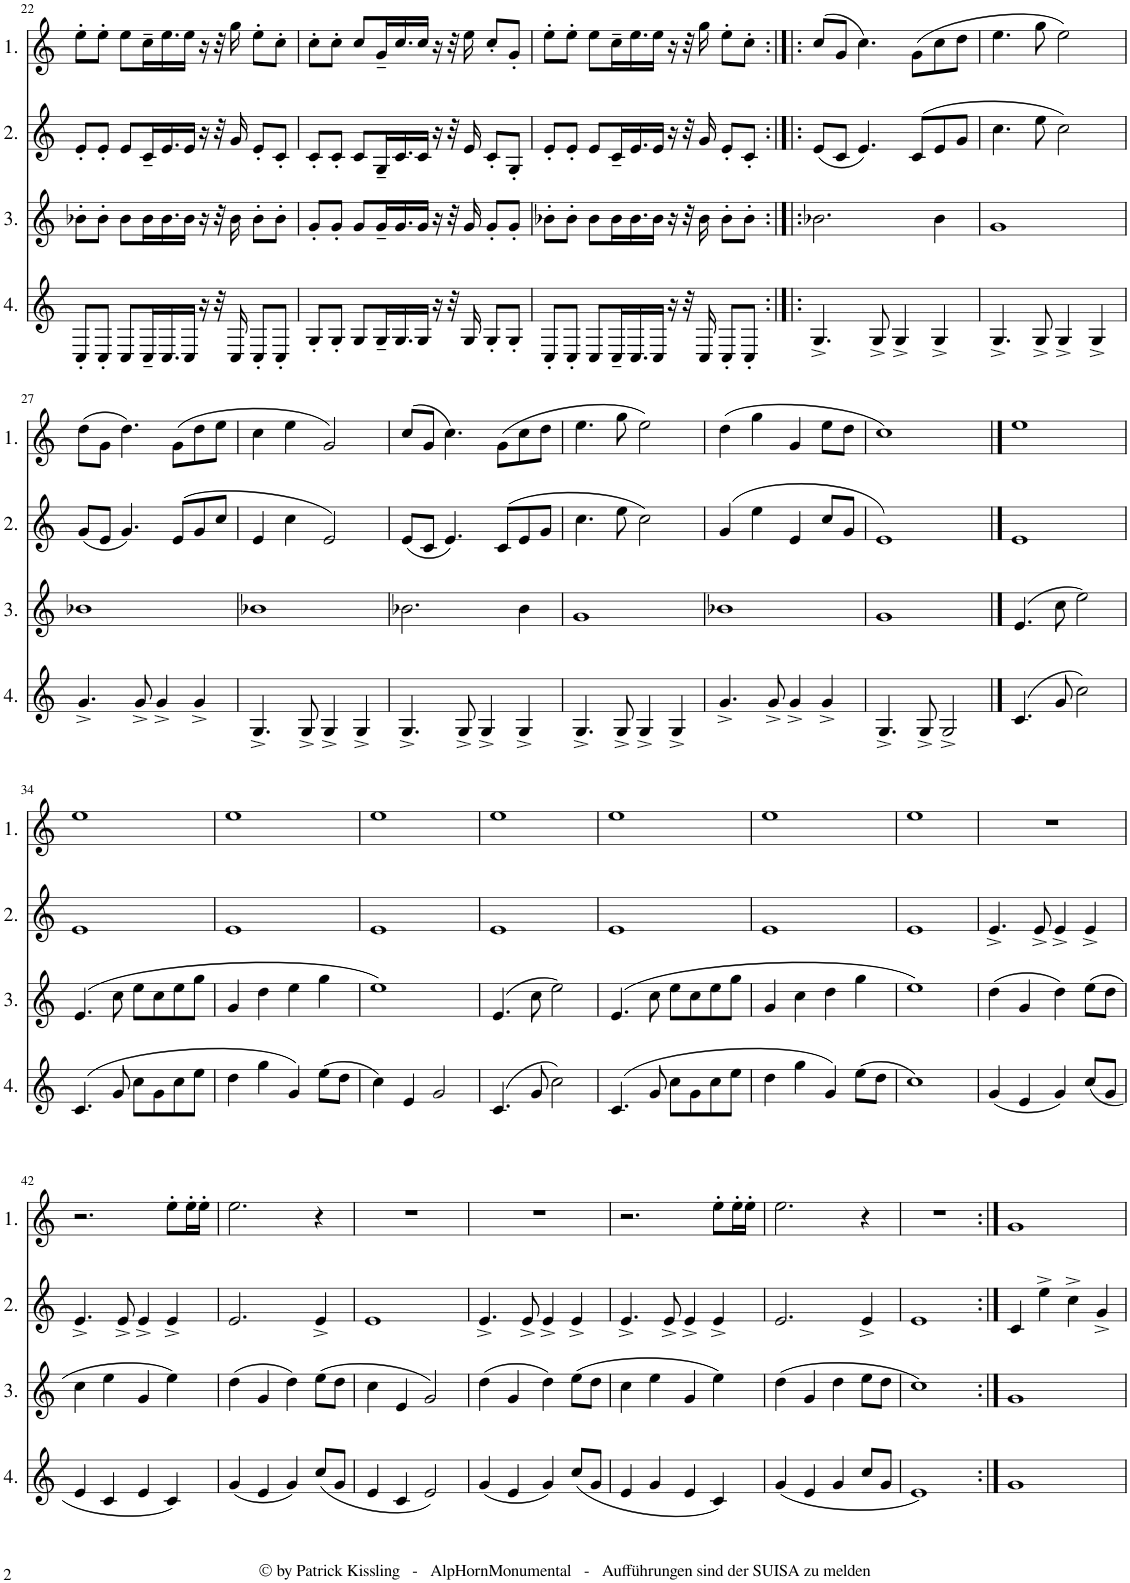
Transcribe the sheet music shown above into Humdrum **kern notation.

**kern	**kern	**kern	**kern
*part4	*part3	*part2	*part1
*staff4	*staff3	*staff2	*staff1
*I"4. in F	*I"3. in F	*I"2. in AS	*I"1. in AS
!!LO:PB:g=z
*clefG2	*clefG2	*clefG2	*clefG2
*Trd4c7	*Trd4c7	*Trd4c7	*Trd4c7
*k[]	*k[]	*k[]	*k[]
*M4/4	*M4/4	*M4/4	*M4/4
=22	=22	=22	=22
8C'/L	8b-X'\L	8e'/L	8ee'\L
8C'/J	8b-'\J	8e'/J	8ee'\J
8C/L	8b-\L	8e/L	8ee\L
16C~/L	16b-\L	16c~/L	16cc~\L
16.C/	16.b-\	16.e/	16.ee\
16C/JJ	16b-\JJ	16e/JJ	16ee\JJ
16r	16r	16r	16r
32r	32r	32r	32r
16C/	16b-\	16g/	16gg\
8C'/L	8b-'\L	8e'/L	8ee'\L
8C'/J	8b-'\J	8c'/J	8cc'\J
=23	=23	=23	=23
8G'/L	8g'/L	8c'/L	8cc'\L
8G'/J	8g'/J	8c'/J	8cc'\J
8G/L	8g/L	8c/L	8cc/L
16G~/L	16g~/L	16G~/L	16g~/L
16.G/	16.g/	16.c/	16.cc/
16G/JJ	16g/JJ	16c/JJ	16cc/JJ
16r	16r	16r	16r
32r	32r	32r	32r
16G/	16g/	16e/	16ee\
8G'/L	8g'/L	8c'/L	8cc'/L
8G'/J	8g'/J	8G'/J	8g'/J
=24	=24	=24	=24
8C'/L	8b-X'\L	8e'/L	8ee'\L
8C'/J	8b-'\J	8e'/J	8ee'\J
8C/L	8b-\L	8e/L	8ee\L
16C~/L	16b-\L	16c~/L	16cc~\L
16.C/	16.b-\	16.e/	16.ee\
16C/JJ	16b-\JJ	16e/JJ	16ee\JJ
16r	16r	16r	16r
32r	32r	32r	32r
16C/	16b-\	16g/	16gg\
8C'/L	8b-'\L	8e'/L	8ee'\L
8C'/J	8b-'\J	8c'/J	8cc'\J
=25:|!|:	=25:|!|:	=25:|!|:	=25:|!|:
4.G^/	2.b-X\	(8e/L	(8cc/L
.	.	8c/J	8g/J
.	.	4.e/)	4.cc\)
8G^/	.	.	.
4G^/	.	.	.
.	.	(8c/L	(8g\L
4G^/	4b-\	8e/	8cc\
.	.	8g/J	8dd\J
=26	=26	=26	=26
4.G^/	1g	4.cc\	4.ee\
8G^/	.	8ee\	8gg\
4G^/	.	2cc\)	2ee\)
4G^/	.	.	.
!!LO:LB:g=z
=27	=27	=27	=27
4.g^/	1b-X	(8g/L	(8dd\L
.	.	8e/J	8g\J
.	.	4.g/)	4.dd\)
8g^/	.	.	.
4g^/	.	.	.
.	.	(8e/L	(8g\L
4g^/	.	8g/	8dd\
.	.	8cc/J	8ee\J
=28	=28	=28	=28
4.G^/	1b-X	4e/	4cc\
.	.	4cc\	4ee\
8G^/	.	.	.
4G^/	.	2e/)	2g/)
4G^/	.	.	.
=29	=29	=29	=29
4.G^/	2.b-X\	(8e/L	(8cc/L
.	.	8c/J	8g/J
.	.	4.e/)	4.cc\)
8G^/	.	.	.
4G^/	.	.	.
.	.	(8c/L	(8g\L
4G^/	4b-\	8e/	8cc\
.	.	8g/J	8dd\J
=30	=30	=30	=30
4.G^/	1g	4.cc\	4.ee\
8G^/	.	8ee\	8gg\
4G^/	.	2cc\)	2ee\)
4G^/	.	.	.
=31	=31	=31	=31
4.g^/	1b-X	(4g/	(4dd\
.	.	4ee\	4gg\
8g^/	.	.	.
4g^/	.	4e/	4g/
4g^/	.	8cc/L	8ee\L
.	.	8g/J	8dd\J
=32	=32	=32	=32
4.G^/	1g	1e)	1cc)
8G^/	.	.	.
2G^/	.	.	.
==33	==33	==33	==33
(4.c/	(4.e/	1e	1ee
8g/	8cc\	.	.
2cc\)	2ee\)	.	.
!!LO:LB:g=z
=34	=34	=34	=34
(4.c/	(4.e/	1e	1ee
8g/	8cc\	.	.
8cc\L	8ee\L	.	.
8g\	8cc\	.	.
8cc\	8ee\	.	.
8ee\J	8gg\J	.	.
=35	=35	=35	=35
4dd\	4g/	1e	1ee
4gg\	4dd\	.	.
4g/)	4ee\	.	.
(8ee\L	4gg\	.	.
8dd\J	.	.	.
=36	=36	=36	=36
4cc\)	1ee)	1e	1ee
4e/	.	.	.
2g/	.	.	.
=37	=37	=37	=37
(4.c/	(4.e/	1e	1ee
8g/	8cc\	.	.
2cc\)	2ee\)	.	.
=38	=38	=38	=38
(4.c/	(4.e/	1e	1ee
8g/	8cc\	.	.
8cc\L	8ee\L	.	.
8g\	8cc\	.	.
8cc\	8ee\	.	.
8ee\J	8gg\J	.	.
=39	=39	=39	=39
4dd\	4g/	1e	1ee
4gg\	4cc\	.	.
4g/)	4dd\	.	.
(8ee\L	4gg\	.	.
8dd\J	.	.	.
=40	=40	=40	=40
1cc)	1ee)	1e	1ee
=41	=41	=41	=41
(4g/	(4dd\	4.e^/	1r
4e/	4g/	.	.
.	.	8e^/	.
4g/)	4dd\)	4e^/	.
(8cc/L	(8ee\L	4e^/	.
8g/J	8dd\J	.	.
!!LO:LB:g=z
=42	=42	=42	=42
4e/	4cc\	4.e^/	2.r
4c/	4ee\	.	.
.	.	8e^/	.
4e/	4g/	4e^/	.
4c/)	4ee\)	4e^/	8ee'\L
.	.	.	16ee'\L
.	.	.	16ee'\JJ
=43	=43	=43	=43
(4g/	(4dd\	2.e/	2.ee\
4e/	4g/	.	.
4g/)	4dd\)	.	.
(8cc/L	(8ee\L	4e^/	4r
8g/J	8dd\J	.	.
=44	=44	=44	=44
4e/	4cc\	1e	1r
4c/	4e/	.	.
2e/)	2g/)	.	.
=45	=45	=45	=45
(4g/	(4dd\	4.e^/	1r
4e/	4g/	.	.
.	.	8e^/	.
4g/)	4dd\)	4e^/	.
(8cc/L	(8ee\L	4e^/	.
8g/J	8dd\J	.	.
=46	=46	=46	=46
4e/	4cc\	4.e^/	2.r
4g/	4ee\	.	.
.	.	8e^/	.
4e/	4g/	4e^/	.
4c/)	4ee\)	4e^/	8ee'\L
.	.	.	16ee'\L
.	.	.	16ee'\JJ
=47	=47	=47	=47
(4g/	(4dd\	2.e/	2.ee\
4e/	4g/	.	.
4g/	4dd\	.	.
8cc/L	8ee\L	4e^/	4r
8g/J	8dd\J	.	.
=48	=48	=48	=48
1e)	1cc)	1e	1r
=49:|!	=49:|!	=49:|!	=49:|!
1g	1g	4c/	1g
.	.	4ee^\	.
.	.	4cc^\	.
.	.	4g^/	.
=	=	=	=
*-	*-	*-	*-
